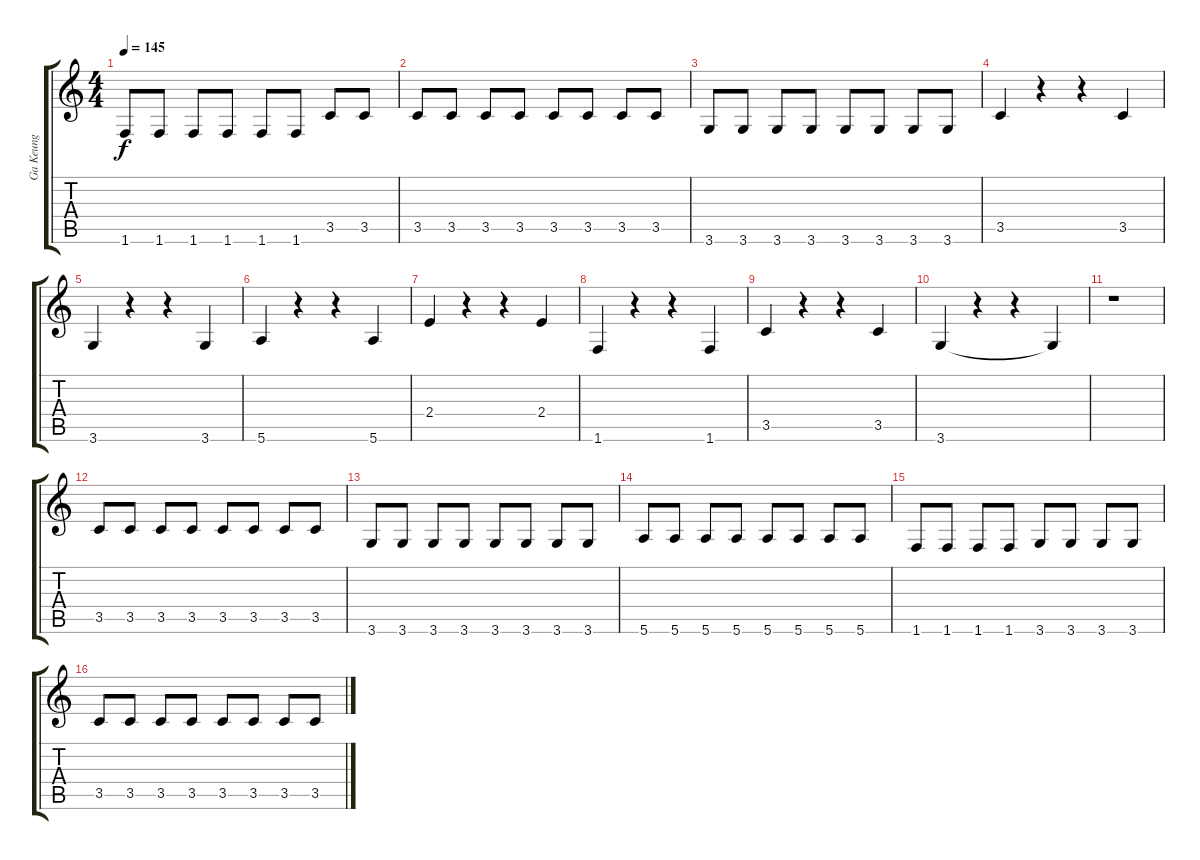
\track ("Ga Keung" "Ga Keung") {instrument slapbass1}
\staff {score tabs}
\tuning (E4 B3 G3 D3 A2 E2) {hide}
\ts (4 4)
\tempo 145
\clef g2
\ks c
1.6.8{dy f} 1.6.8 1.6.8 1.6.8 1.6.8 1.6.8 3.5.8 3.5.8 |
3.5.8 3.5.8 3.5.8 3.5.8 3.5.8 3.5.8 3.5.8 3.5.8 |
3.6.8 3.6.8 3.6.8 3.6.8 3.6.8 3.6.8 3.6.8 3.6.8 |
3.5.4 r.4 r.4 3.5.4 |
3.6.4 r.4 r.4 3.6.4 |
5.6.4 r.4 r.4 5.6.4 |
2.4.4 r.4 r.4 2.4.4 |
1.6.4 r.4 r.4 1.6.4 |
3.5.4 r.4 r.4 3.5.4 |
3.6.4 r.4 r.4 3.6{t}.4 |
r.1 |
3.5.8 3.5.8 3.5.8 3.5.8 3.5.8 3.5.8 3.5.8 3.5.8 |
3.6.8 3.6.8 3.6.8 3.6.8 3.6.8 3.6.8 3.6.8 3.6.8 |
5.6.8 5.6.8 5.6.8 5.6.8 5.6.8 5.6.8 5.6.8 5.6.8 |
1.6.8 1.6.8 1.6.8 1.6.8 3.6.8 3.6.8 3.6.8 3.6.8 |
3.5.8 3.5.8 3.5.8 3.5.8 3.5.8 3.5.8 3.5.8 3.5.8
